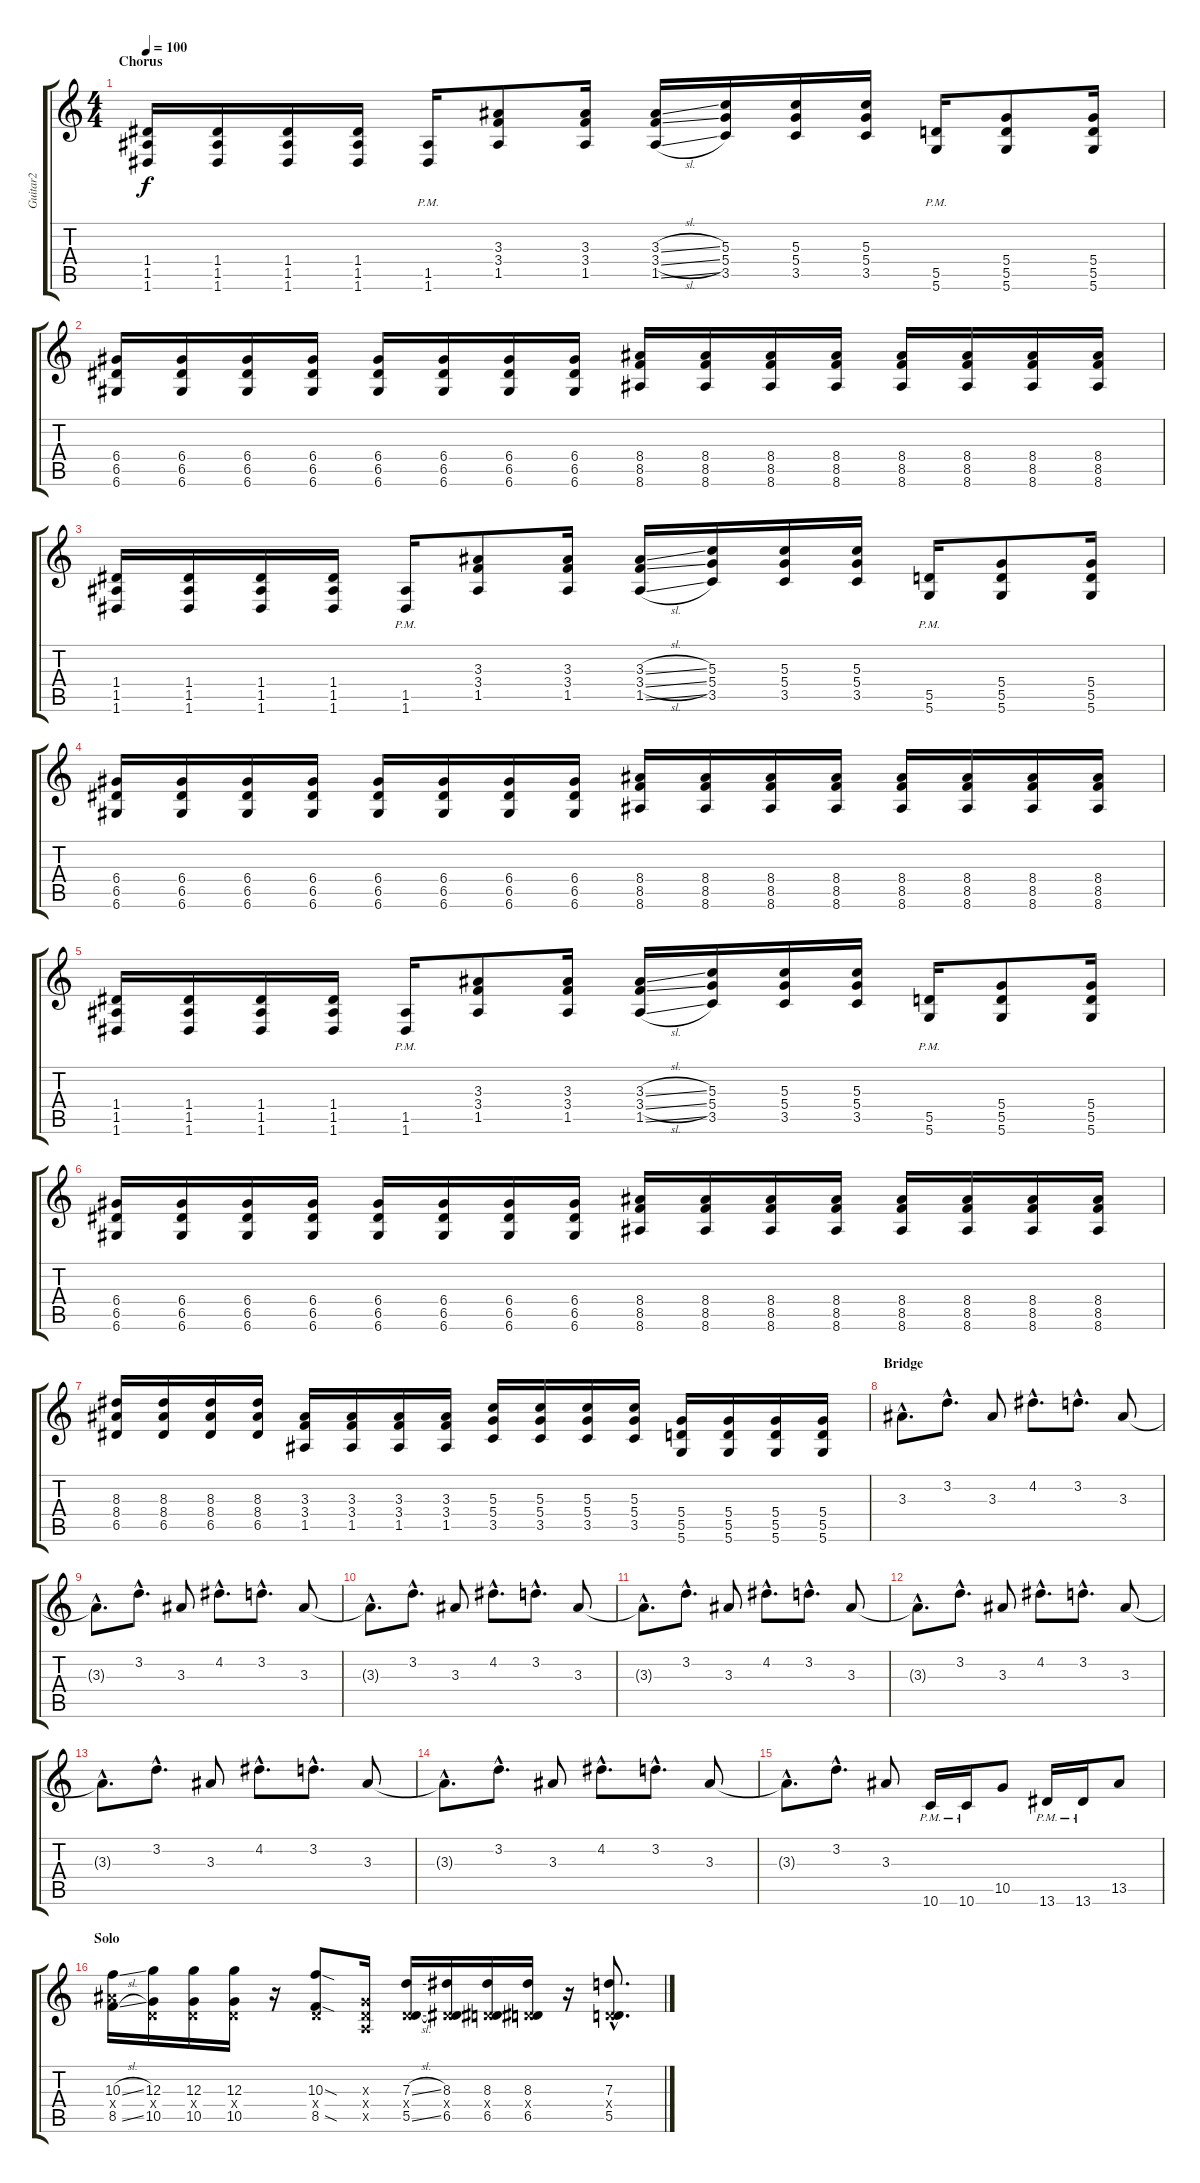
\track ("Guitar2" "Guitar2") {instrument distortionguitar}
\staff {score tabs}
\tuning (E4 B3 G3 D3 A2 D2) {hide}
\ts (4 4)
\section ("" "Chorus")
\tempo 100
\clef g2
\ks c
(1.4 1.5 1.6).16{dy f} (1.4 1.5 1.6).16 (1.4 1.5 1.6).16 (1.4 1.5 1.6).16 (1.5{pm} 1.6{pm}).16 (3.3 3.4 1.5).8 (3.3 3.4 1.5).16 (3.3{sl} 3.4{sl} 1.5{sl}).16 (5.3 5.4 3.5).16 (5.3 5.4 3.5).16 (5.3 5.4 3.5).16 (5.5{pm} 5.6{pm}).16 (5.4 5.5 5.6).8 (5.4 5.5 5.6).16 |
(6.4 6.5 6.6).16 (6.4 6.5 6.6).16 (6.4 6.5 6.6).16 (6.4 6.5 6.6).16 (6.4 6.5 6.6).16 (6.4 6.5 6.6).16 (6.4 6.5 6.6).16 (6.4 6.5 6.6).16 (8.4 8.5 8.6).16 (8.4 8.5 8.6).16 (8.4 8.5 8.6).16 (8.4 8.5 8.6).16 (8.4 8.5 8.6).16 (8.4 8.5 8.6).16 (8.4 8.5 8.6).16 (8.4 8.5 8.6).16 |
(1.4 1.5 1.6).16 (1.4 1.5 1.6).16 (1.4 1.5 1.6).16 (1.4 1.5 1.6).16 (1.5{pm} 1.6{pm}).16 (3.3 3.4 1.5).8 (3.3 3.4 1.5).16 (3.3{sl} 3.4{sl} 1.5{sl}).16 (5.3 5.4 3.5).16 (5.3 5.4 3.5).16 (5.3 5.4 3.5).16 (5.5{pm} 5.6{pm}).16 (5.4 5.5 5.6).8 (5.4 5.5 5.6).16 |
(6.4 6.5 6.6).16 (6.4 6.5 6.6).16 (6.4 6.5 6.6).16 (6.4 6.5 6.6).16 (6.4 6.5 6.6).16 (6.4 6.5 6.6).16 (6.4 6.5 6.6).16 (6.4 6.5 6.6).16 (8.4 8.5 8.6).16 (8.4 8.5 8.6).16 (8.4 8.5 8.6).16 (8.4 8.5 8.6).16 (8.4 8.5 8.6).16 (8.4 8.5 8.6).16 (8.4 8.5 8.6).16 (8.4 8.5 8.6).16 |
(1.4 1.5 1.6).16 (1.4 1.5 1.6).16 (1.4 1.5 1.6).16 (1.4 1.5 1.6).16 (1.5{pm} 1.6{pm}).16 (3.3 3.4 1.5).8 (3.3 3.4 1.5).16 (3.3{sl} 3.4{sl} 1.5{sl}).16 (5.3 5.4 3.5).16 (5.3 5.4 3.5).16 (5.3 5.4 3.5).16 (5.5{pm} 5.6{pm}).16 (5.4 5.5 5.6).8 (5.4 5.5 5.6).16 |
(6.4 6.5 6.6).16 (6.4 6.5 6.6).16 (6.4 6.5 6.6).16 (6.4 6.5 6.6).16 (6.4 6.5 6.6).16 (6.4 6.5 6.6).16 (6.4 6.5 6.6).16 (6.4 6.5 6.6).16 (8.4 8.5 8.6).16 (8.4 8.5 8.6).16 (8.4 8.5 8.6).16 (8.4 8.5 8.6).16 (8.4 8.5 8.6).16 (8.4 8.5 8.6).16 (8.4 8.5 8.6).16 (8.4 8.5 8.6).16 |
(8.3 8.4 6.5).16 (8.3 8.4 6.5).16 (8.3 8.4 6.5).16 (8.3 8.4 6.5).16 (3.3 3.4 1.5).16 (3.3 3.4 1.5).16 (3.3 3.4 1.5).16 (3.3 3.4 1.5).16 (5.3 5.4 3.5).16 (5.3 5.4 3.5).16 (5.3 5.4 3.5).16 (5.3 5.4 3.5).16 (5.4 5.5 5.6).16 (5.4 5.5 5.6).16 (5.4 5.5 5.6).16 (5.4 5.5 5.6).16 |
\section ("" "Bridge")
3.3{hac}.8{d} 3.2{hac}.8{d} 3.3.8 4.2{hac}.8{d} 3.2{hac}.8{d} 3.3.8 |
3.3{hac t}.8{d} 3.2{hac}.8{d} 3.3.8 4.2{hac}.8{d} 3.2{hac}.8{d} 3.3.8 |
3.3{hac t}.8{d} 3.2{hac}.8{d} 3.3.8 4.2{hac}.8{d} 3.2{hac}.8{d} 3.3.8 |
3.3{hac t}.8{d} 3.2{hac}.8{d} 3.3.8 4.2{hac}.8{d} 3.2{hac}.8{d} 3.3.8 |
3.3{hac t}.8{d} 3.2{hac}.8{d} 3.3.8 4.2{hac}.8{d} 3.2{hac}.8{d} 3.3.8 |
3.3{hac t}.8{d} 3.2{hac}.8{d} 3.3.8 4.2{hac}.8{d} 3.2{hac}.8{d} 3.3.8 |
3.3{hac t}.8{d} 3.2{hac}.8{d} 3.3.8 4.2{hac}.8{d} 3.2{hac}.8{d} 3.3.8 |
3.3{hac t}.8{d} 3.2{hac}.8{d} 3.3.8 10.6{pm}.16 10.6{pm}.16 10.5.8 13.6{pm}.16 13.6{pm}.16 13.5.8 |
\section ("" "Solo")
(10.3{sl} 8.4{x} 8.5{sl}).16 (12.3 0.4{x} 10.5).16 (12.3 0.4{x} 10.5).16 (12.3 0.4{x} 10.5).16 r.16 (10.3{sod} 0.4{x} 8.5{sod}).8 (0.3{x} 0.4{x} 0.5{x}).16 (7.3{sl} 0.4{x} 5.5{sl}).16 (8.3 0.4{x} 6.5).16 (8.3 0.4{x} 6.5).16 (8.3 0.4{x} 6.5).16 r.16 (7.3{hac} 0.4{hac x} 5.5{hac}).8{d}
